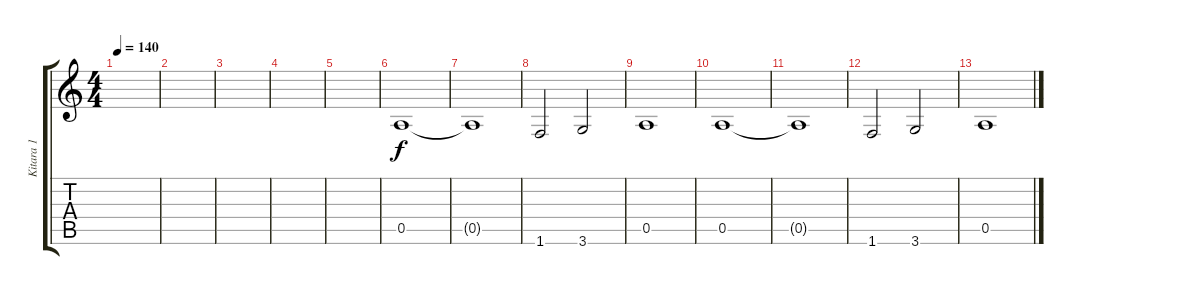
\track ("Kitara 1" "Kitara 1") {instrument overdrivenguitar}
\staff {score tabs}
\tuning (E4 B3 G3 D3 A2 E2) {hide}
\ts (4 4)
\tempo 140
\clef g2
\ks c
|
|
|
|
|
0.5.1 |
0.5{t}.1 |
1.6.2 3.6.2 |
0.5.1 |
0.5.1 |
0.5{t}.1 |
1.6.2 3.6.2 |
0.5.1
